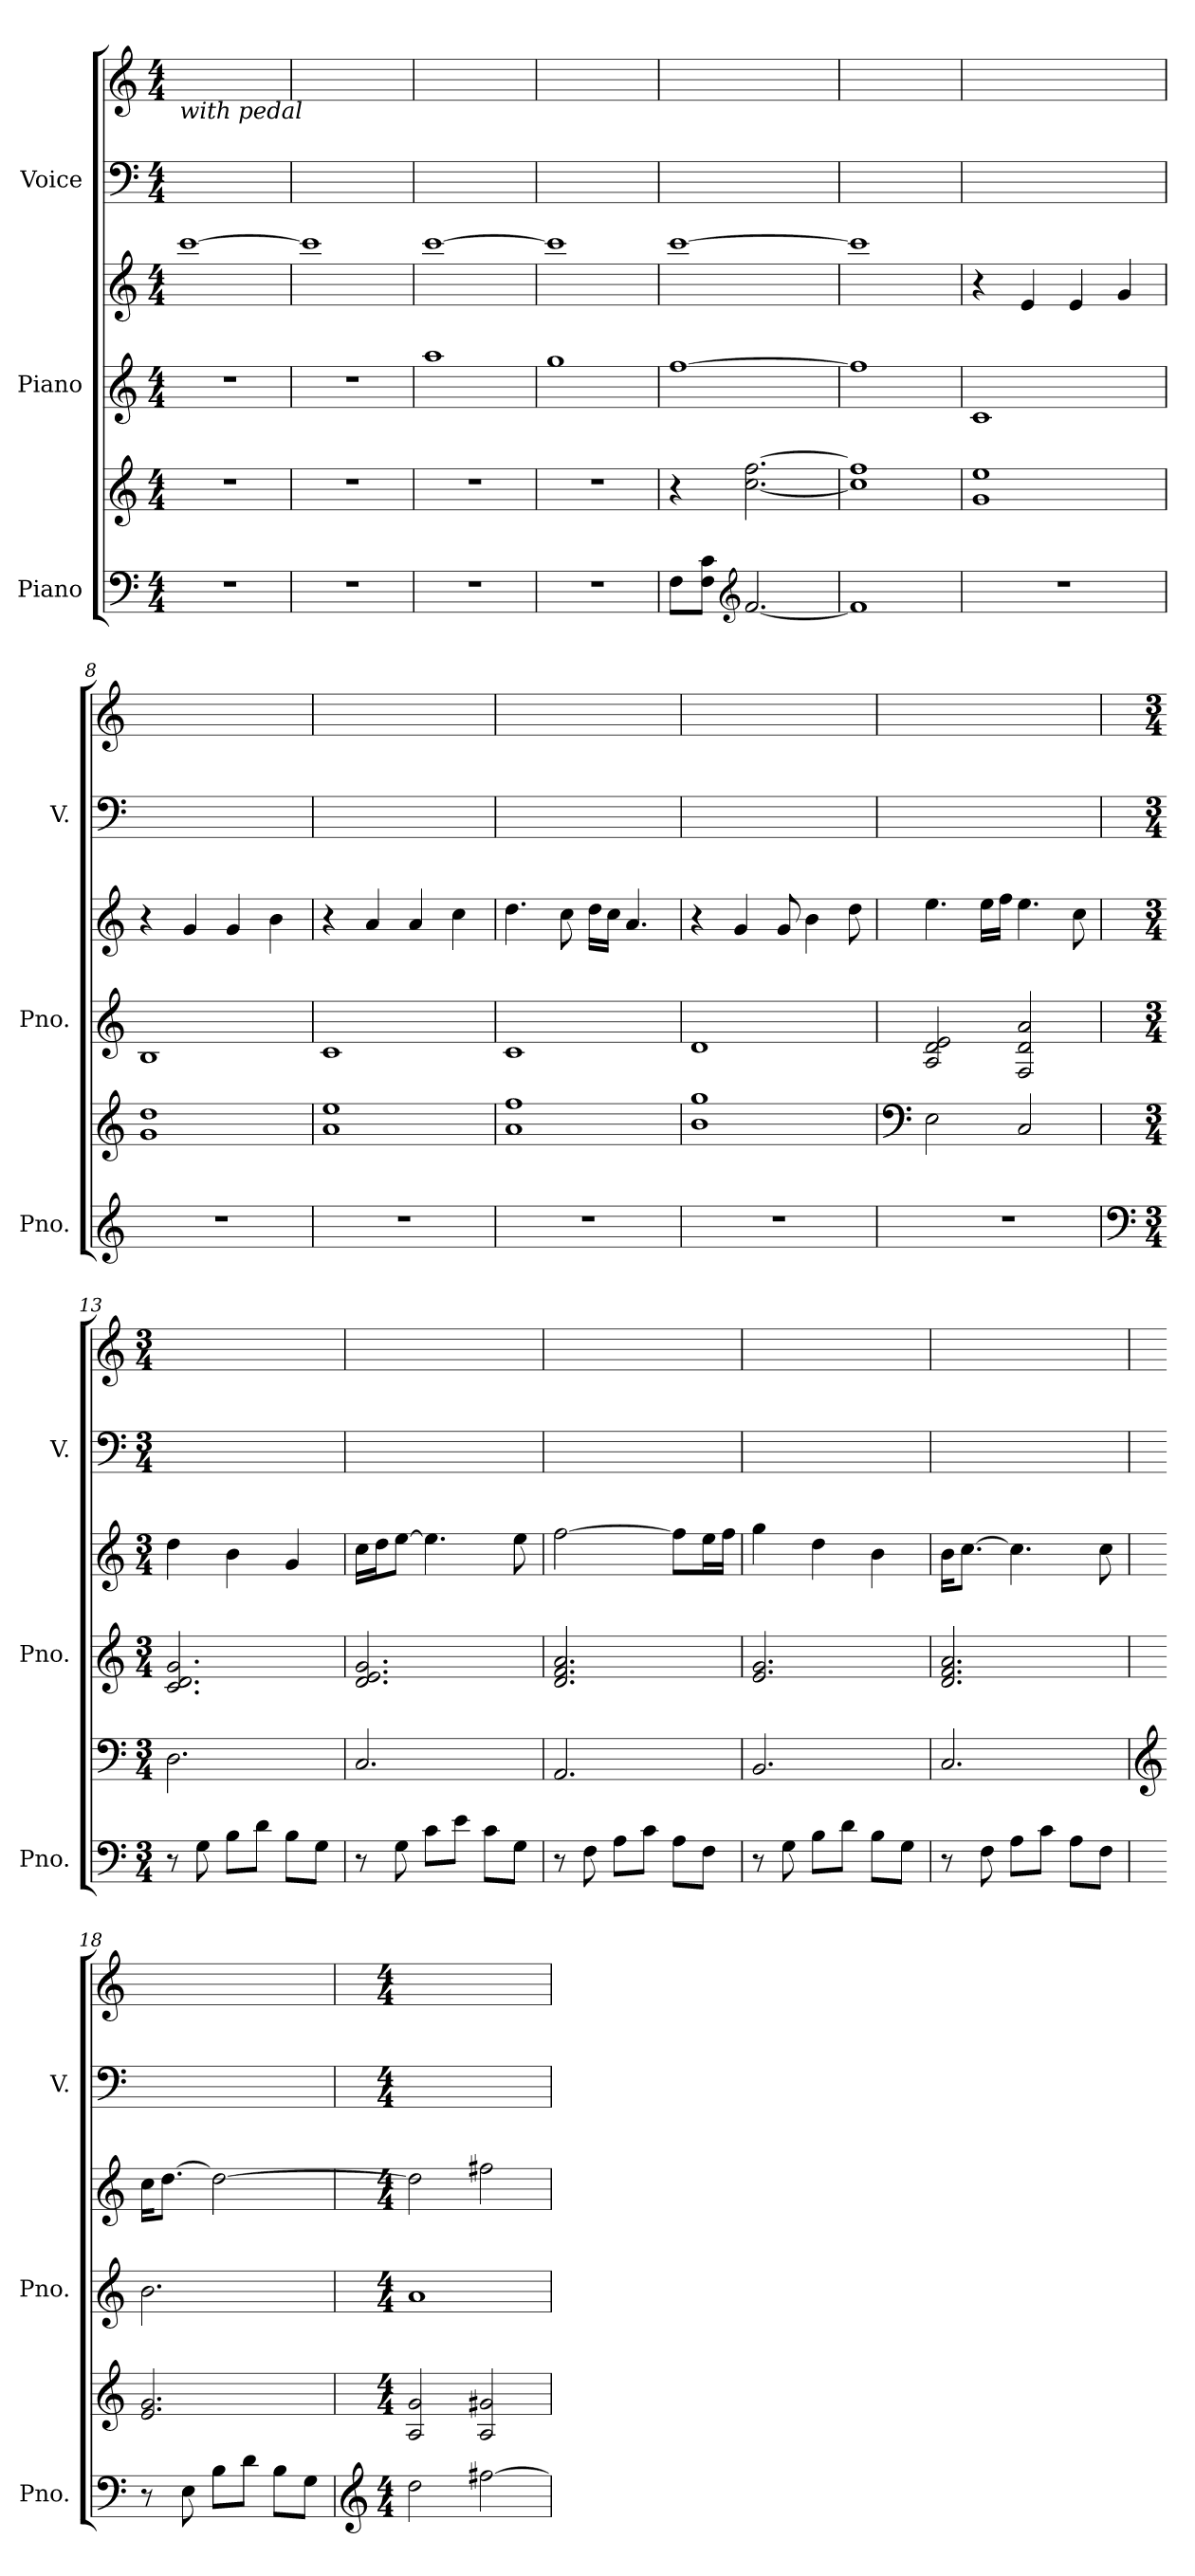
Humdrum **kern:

**kern	**kern	**kern	**kern	**kern	**kern
*part3	*part3	*part2	*part2	*part1	*part1
*staff6	*staff5	*staff4	*staff3	*staff2	*staff1
*I"Piano	*	*I"Piano	*	*I"Voice	*
*I'Pno.	*	*I'Pno.	*	*I'V.	*
*clefF4	*clefG2	*clefG2	*clefG2	*clefF4	*clefG2
*k[]	*k[]	*k[]	*k[]	*k[]	*k[]
*M4/4	*M4/4	*M4/4	*M4/4	*M4/4	*M4/4
*MM66	*MM66	*MM66	*MM66	*MM66	*MM66
=1	=1	=1	=1	=1	=1
!	!	!	!	!	!LO:TX:b:i:t=with pedal
1r	1r	1r	[1ccc	1ryy	1ryy
=2	=2	=2	=2	=2	=2
1r	1r	1r	1ccc]	1ryy	1ryy
=3	=3	=3	=3	=3	=3
1r	1r	1aa	[1ccc	1ryy	1ryy
=4	=4	=4	=4	=4	=4
1r	1r	1gg	1ccc]	1ryy	1ryy
=5	=5	=5	=5	=5	=5
8F\L	4r	[1ff	[1ccc	1ryy	1ryy
8F\ 8c\J	.	.	.	.	.
*clefG2	*	*	*	*	*
[2.f/	[2.cc\ [2.ff\	.	.	.	.
=6	=6	=6	=6	=6	=6
1f]	1cc] 1ff]	1ff]	1ccc]	1ryy	1ryy
=7	=7	=7	=7	=7	=7
*	*	*	*	*	*MM72
1r	1g 1ee	1c	4r	1ryy	1ryy
.	.	.	4e/	.	.
.	.	.	4e/	.	.
.	.	.	4g/	.	.
=8	=8	=8	=8	=8	=8
1r	1g 1dd	1B	4r	1ryy	1ryy
.	.	.	4g/	.	.
.	.	.	4g/	.	.
.	.	.	4b\	.	.
=9	=9	=9	=9	=9	=9
1r	1a 1ee	1c	4r	1ryy	1ryy
.	.	.	4a/	.	.
.	.	.	4a/	.	.
.	.	.	4cc\	.	.
=10	=10	=10	=10	=10	=10
1r	1a 1ff	1c	4.dd\	1ryy	1ryy
.	.	.	8cc\	.	.
.	.	.	16dd\LL	.	.
.	.	.	16cc\JJ	.	.
.	.	.	4.a/	.	.
!!LO:PB:g=z
=11	=11	=11	=11	=11	=11
*	*	*	*	*	*MM78
1r	1b 1gg	1d	4r	1ryy	1ryy
.	.	.	4g/	.	.
.	.	.	8g/	.	.
.	.	.	4b\	.	.
.	.	.	8dd\	.	.
=12	=12	=12	=12	=12	=12
*	*clefF4	*	*	*	*
*	*	*	*	*	*MM82
1r	2E\	2A/ 2d/ 2e/	4.ee\	1ryy	1ryy
.	.	.	16ee\LL	.	.
.	.	.	16ff\JJ	.	.
.	2C/	2F/ 2d/ 2a/	4.ee\	.	.
.	.	.	8cc\	.	.
=13	=13	=13	=13	=13	=13
*clefF4	*	*	*	*	*
*M3/4	*M3/4	*M3/4	*M3/4	*M3/4	*M3/4
*	*	*	*	*	*MM88
8r	2.D\	2.c/ 2.d/ 2.g/	4dd\	2.ryy	2.ryy
8G\	.	.	.	.	.
8B\L	.	.	4b\	.	.
8d\J	.	.	.	.	.
8B\L	.	.	4g/	.	.
8G\J	.	.	.	.	.
=14	=14	=14	=14	=14	=14
8r	2.C/	2.d/ 2.e/ 2.g/	16cc\LL	2.ryy	2.ryy
.	.	.	16dd\J	.	.
8G\	.	.	[8ee\J	.	.
8c\L	.	.	4.ee\]	.	.
8e\J	.	.	.	.	.
8c\L	.	.	.	.	.
8G\J	.	.	8ee\	.	.
=15	=15	=15	=15	=15	=15
8r	2.AA/	2.d/ 2.f/ 2.a/	[2ff\	2.ryy	2.ryy
8F\	.	.	.	.	.
8A\L	.	.	.	.	.
8c\J	.	.	.	.	.
8A\L	.	.	8ff\L]	.	.
8F\J	.	.	16ee\L	.	.
.	.	.	16ff\JJ	.	.
=16	=16	=16	=16	=16	=16
8r	2.BB/	2.e/ 2.g/	4gg\	2.ryy	2.ryy
8G\	.	.	.	.	.
8B\L	.	.	4dd\	.	.
8d\J	.	.	.	.	.
8B\L	.	.	4b\	.	.
8G\J	.	.	.	.	.
!!LO:LB:g=z
=17	=17	=17	=17	=17	=17
8r	2.C/	2.d/ 2.f/ 2.a/	16b\KL	2.ryy	2.ryy
.	.	.	[8.cc\J	.	.
8F\	.	.	.	.	.
8A\L	.	.	4.cc\]	.	.
8c\J	.	.	.	.	.
8A\L	.	.	.	.	.
8F\J	.	.	8cc\	.	.
=18	=18	=18	=18	=18	=18
*	*clefG2	*	*	*	*
8r	2.e/ 2.g/	2.b\	16cc\KL	2.ryy	2.ryy
.	.	.	[8.dd\J	.	.
8E\	.	.	.	.	.
8B\L	.	.	2dd\_	.	.
8d\J	.	.	.	.	.
8B\L	.	.	.	.	.
8G\J	.	.	.	.	.
=19	=19	=19	=19	=19	=19
*clefG2	*	*	*	*	*
*M4/4	*M4/4	*M4/4	*M4/4	*M4/4	*M4/4
2dd\	2A/ 2g/	1a	2dd\]	1ryy	1ryy
[2ff#X\	2A/ 2g#X/	.	2ff#X\	.	.
=	=	=	=	=	=
*-	*-	*-	*-	*-	*-
